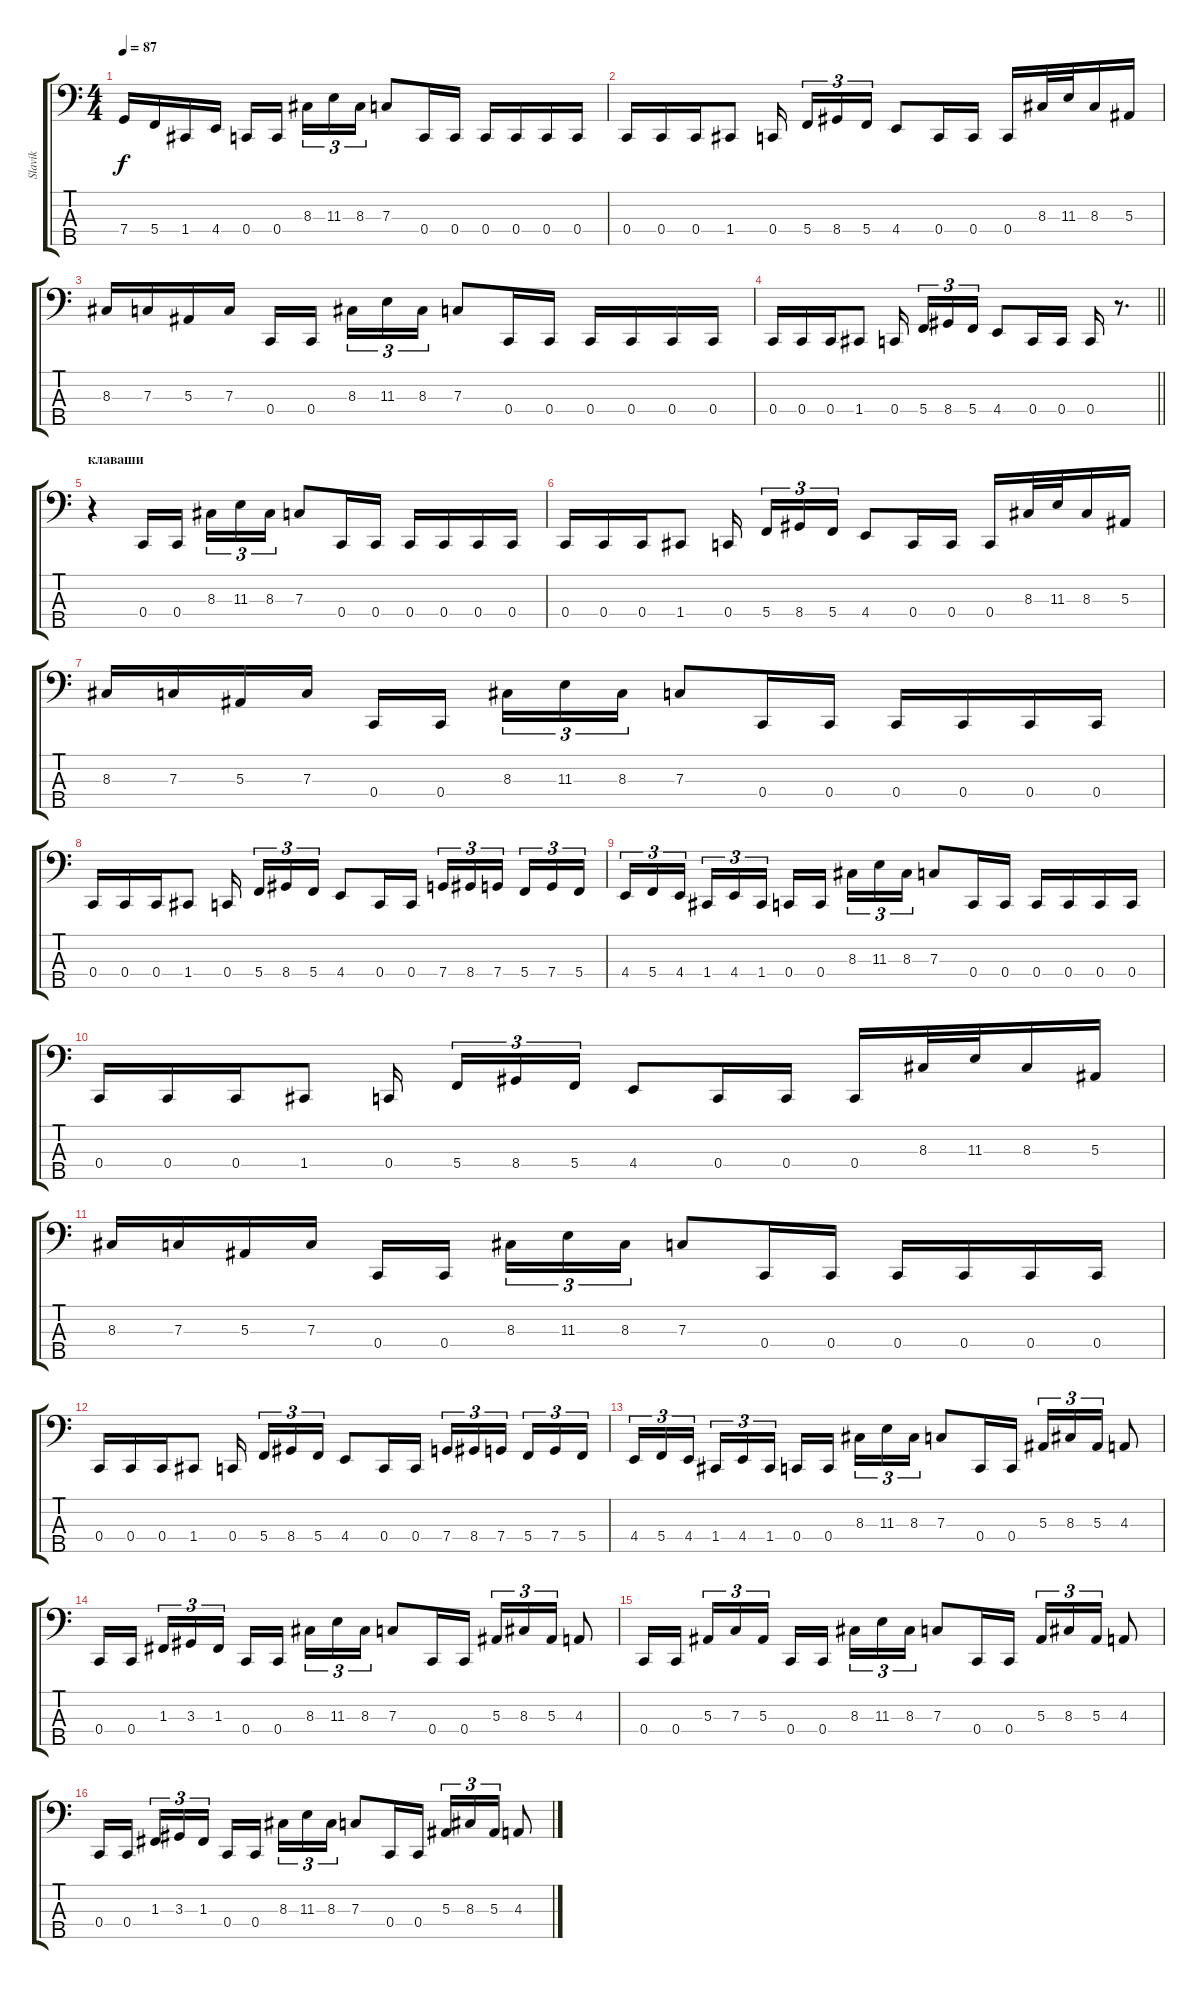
\track ("Slavik" "Slavik") {instrument electricbassfinger}
\staff {score tabs}
\tuning (Eb2 Bb1 F1 C1 G0) {hide}
\ts (4 4)
\tempo 87
\clef f4
\ks c
7.4.16{dy f} 5.4.16 1.4.16 4.4.16 0.4.16 0.4.16{beam splitsecondary} 8.3.16{tu (3 2)} 11.3.16{tu (3 2)} 8.3.16{tu (3 2)} 7.3.8 0.4.16 0.4.16 0.4.16 0.4.16 0.4.16 0.4.16 |
0.4.16 0.4.16 0.4.16 1.4.8 0.4.16{beam splitsecondary} 5.4.16{tu (3 2)} 8.4.16{tu (3 2)} 5.4.16{tu (3 2)} 4.4.8 0.4.16 0.4.16 0.4.16 8.3.32 11.3.32 8.3.16 5.3.16 |
8.3.16 7.3.16 5.3.16 7.3.16 0.4.16 0.4.16{beam splitsecondary} 8.3.16{tu (3 2)} 11.3.16{tu (3 2)} 8.3.16{tu (3 2)} 7.3.8 0.4.16 0.4.16 0.4.16 0.4.16 0.4.16 0.4.16 |
\barLineRight lightlight
0.4.16 0.4.16 0.4.16 1.4.8 0.4.16{beam splitsecondary} 5.4.16{tu (3 2)} 8.4.16{tu (3 2)} 5.4.16{tu (3 2)} 4.4.8 0.4.16 0.4.16 0.4.16 r.8{d} |
\section ("" "клаваши")
r.4 0.4.16 0.4.16{beam splitsecondary} 8.3.16{tu (3 2)} 11.3.16{tu (3 2)} 8.3.16{tu (3 2)} 7.3.8 0.4.16 0.4.16 0.4.16 0.4.16 0.4.16 0.4.16 |
0.4.16 0.4.16 0.4.16 1.4.8 0.4.16{beam splitsecondary} 5.4.16{tu (3 2)} 8.4.16{tu (3 2)} 5.4.16{tu (3 2)} 4.4.8 0.4.16 0.4.16 0.4.16 8.3.32 11.3.32 8.3.16 5.3.16 |
8.3.16 7.3.16 5.3.16 7.3.16 0.4.16 0.4.16{beam splitsecondary} 8.3.16{tu (3 2)} 11.3.16{tu (3 2)} 8.3.16{tu (3 2)} 7.3.8 0.4.16 0.4.16 0.4.16 0.4.16 0.4.16 0.4.16 |
0.4.16 0.4.16 0.4.16 1.4.8 0.4.16{beam splitsecondary} 5.4.16{tu (3 2)} 8.4.16{tu (3 2)} 5.4.16{tu (3 2)} 4.4.8 0.4.16 0.4.16 7.4.16{tu (3 2)} 8.4.16{tu (3 2)} 7.4.16{tu (3 2) beam splitsecondary} 5.4.16{tu (3 2)} 7.4.16{tu (3 2)} 5.4.16{tu (3 2)} |
4.4.16{tu (3 2)} 5.4.16{tu (3 2)} 4.4.16{tu (3 2) beam splitsecondary} 1.4.16{tu (3 2)} 4.4.16{tu (3 2)} 1.4.16{tu (3 2)} 0.4.16 0.4.16{beam splitsecondary} 8.3.16{tu (3 2)} 11.3.16{tu (3 2)} 8.3.16{tu (3 2)} 7.3.8 0.4.16 0.4.16 0.4.16 0.4.16 0.4.16 0.4.16 |
0.4.16 0.4.16 0.4.16 1.4.8 0.4.16{beam splitsecondary} 5.4.16{tu (3 2)} 8.4.16{tu (3 2)} 5.4.16{tu (3 2)} 4.4.8 0.4.16 0.4.16 0.4.16 8.3.32 11.3.32 8.3.16 5.3.16 |
8.3.16 7.3.16 5.3.16 7.3.16 0.4.16 0.4.16{beam splitsecondary} 8.3.16{tu (3 2)} 11.3.16{tu (3 2)} 8.3.16{tu (3 2)} 7.3.8 0.4.16 0.4.16 0.4.16 0.4.16 0.4.16 0.4.16 |
0.4.16 0.4.16 0.4.16 1.4.8 0.4.16{beam splitsecondary} 5.4.16{tu (3 2)} 8.4.16{tu (3 2)} 5.4.16{tu (3 2)} 4.4.8 0.4.16 0.4.16 7.4.16{tu (3 2)} 8.4.16{tu (3 2)} 7.4.16{tu (3 2) beam splitsecondary} 5.4.16{tu (3 2)} 7.4.16{tu (3 2)} 5.4.16{tu (3 2)} |
4.4.16{tu (3 2)} 5.4.16{tu (3 2)} 4.4.16{tu (3 2) beam splitsecondary} 1.4.16{tu (3 2)} 4.4.16{tu (3 2)} 1.4.16{tu (3 2)} 0.4.16 0.4.16{beam splitsecondary} 8.3.16{tu (3 2)} 11.3.16{tu (3 2)} 8.3.16{tu (3 2)} 7.3.8 0.4.16 0.4.16 5.3.16{tu (3 2)} 8.3.16{tu (3 2)} 5.3.16{tu (3 2)} 4.3.8 |
0.4.16 0.4.16{beam splitsecondary} 1.3.16{tu (3 2)} 3.3.16{tu (3 2)} 1.3.16{tu (3 2)} 0.4.16 0.4.16{beam splitsecondary} 8.3.16{tu (3 2)} 11.3.16{tu (3 2)} 8.3.16{tu (3 2)} 7.3.8 0.4.16 0.4.16 5.3.16{tu (3 2)} 8.3.16{tu (3 2)} 5.3.16{tu (3 2)} 4.3.8 |
0.4.16 0.4.16{beam splitsecondary} 5.3.16{tu (3 2)} 7.3.16{tu (3 2)} 5.3.16{tu (3 2)} 0.4.16 0.4.16{beam splitsecondary} 8.3.16{tu (3 2)} 11.3.16{tu (3 2)} 8.3.16{tu (3 2)} 7.3.8 0.4.16 0.4.16 5.3.16{tu (3 2)} 8.3.16{tu (3 2)} 5.3.16{tu (3 2)} 4.3.8 |
0.4.16 0.4.16{beam splitsecondary} 1.3.16{tu (3 2)} 3.3.16{tu (3 2)} 1.3.16{tu (3 2)} 0.4.16 0.4.16{beam splitsecondary} 8.3.16{tu (3 2)} 11.3.16{tu (3 2)} 8.3.16{tu (3 2)} 7.3.8 0.4.16 0.4.16 5.3.16{tu (3 2)} 8.3.16{tu (3 2)} 5.3.16{tu (3 2)} 4.3.8
